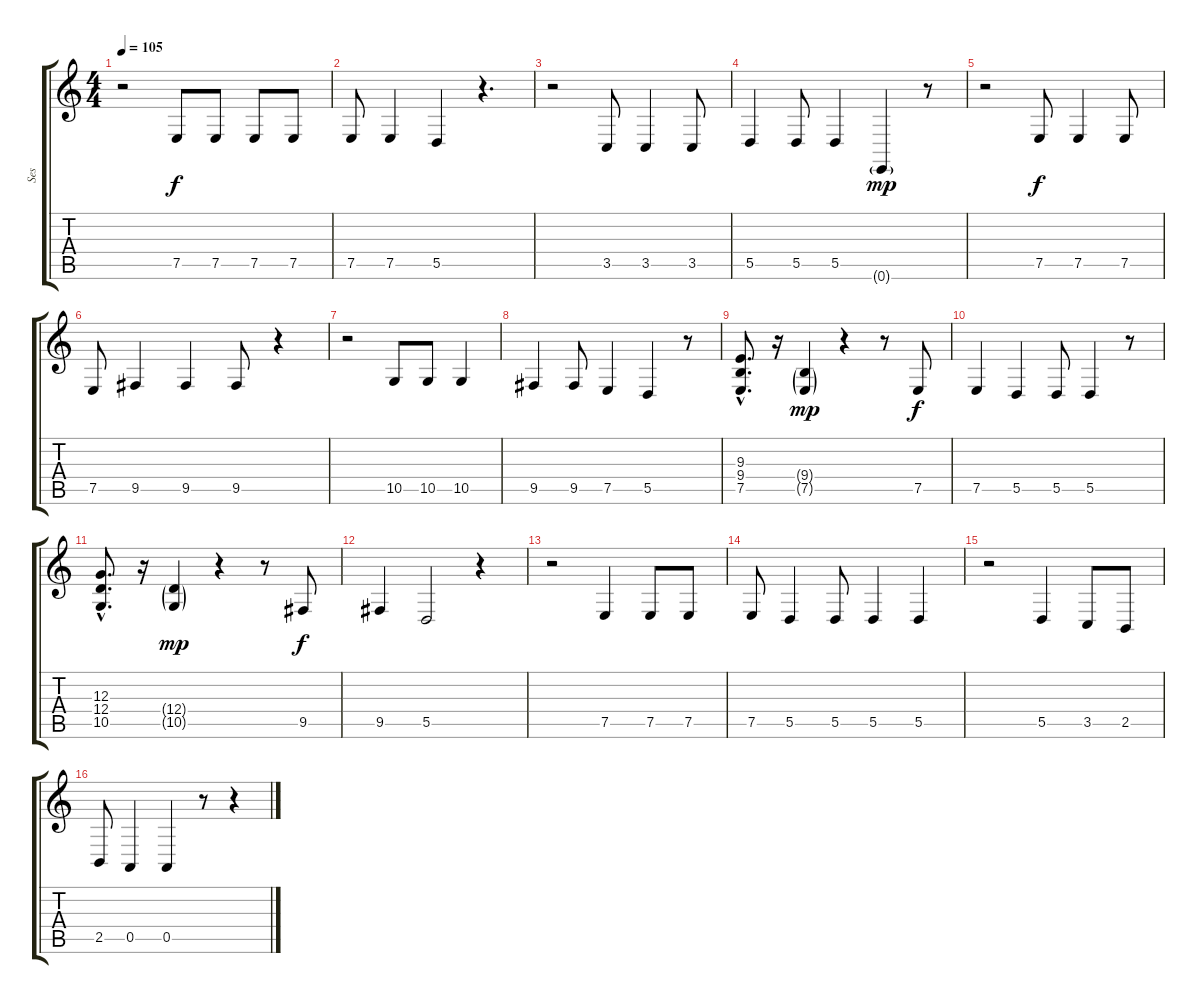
\track ("Ses" "Ses") {instrument choiraahs}
\staff {score tabs}
\tuning (E4 B3 G3 D3 A2 E2) {hide}
\ts (4 4)
\tempo 105
\clef g2
\ks c
r.2{dy f} 7.5.8{instrument distortionguitar} 7.5.8 7.5.8 7.5.8 |
7.5.8 7.5.4 5.5.4 r.4{d} |
r.2 3.5.8 3.5.4 3.5.8 |
5.5.4 5.5.8 5.5.4 0.6{g}.4{dy mp} r.8 |
r.2 7.5.8{dy f} 7.5.4 7.5.8 |
7.5.8 9.5.4 9.5.4 9.5.8 r.4 |
r.2 10.5.8 10.5.8 10.5.4 |
9.5.4 9.5.8 7.5.4 5.5.4 r.8 |
(9.3{hac} 9.4{hac} 7.5{hac}).8{d} r.16 (9.4{g} 7.5{g}).4{dy mp} r.4 r.8 7.5.8{dy f} |
7.5.4 5.5.4 5.5.8 5.5.4 r.8 |
(12.3{hac} 12.4{hac} 10.5{hac}).8{d} r.16 (12.4{g} 10.5{g}).4{dy mp} r.4 r.8 9.5.8{dy f} |
9.5.4 5.5.2 r.4 |
r.2 7.5.4 7.5.8 7.5.8 |
7.5.8 5.5.4 5.5.8 5.5.4 5.5.4 |
r.2 5.5.4 3.5.8 2.5.8 |
2.5.8 0.5.4 0.5.4 r.8 r.4
